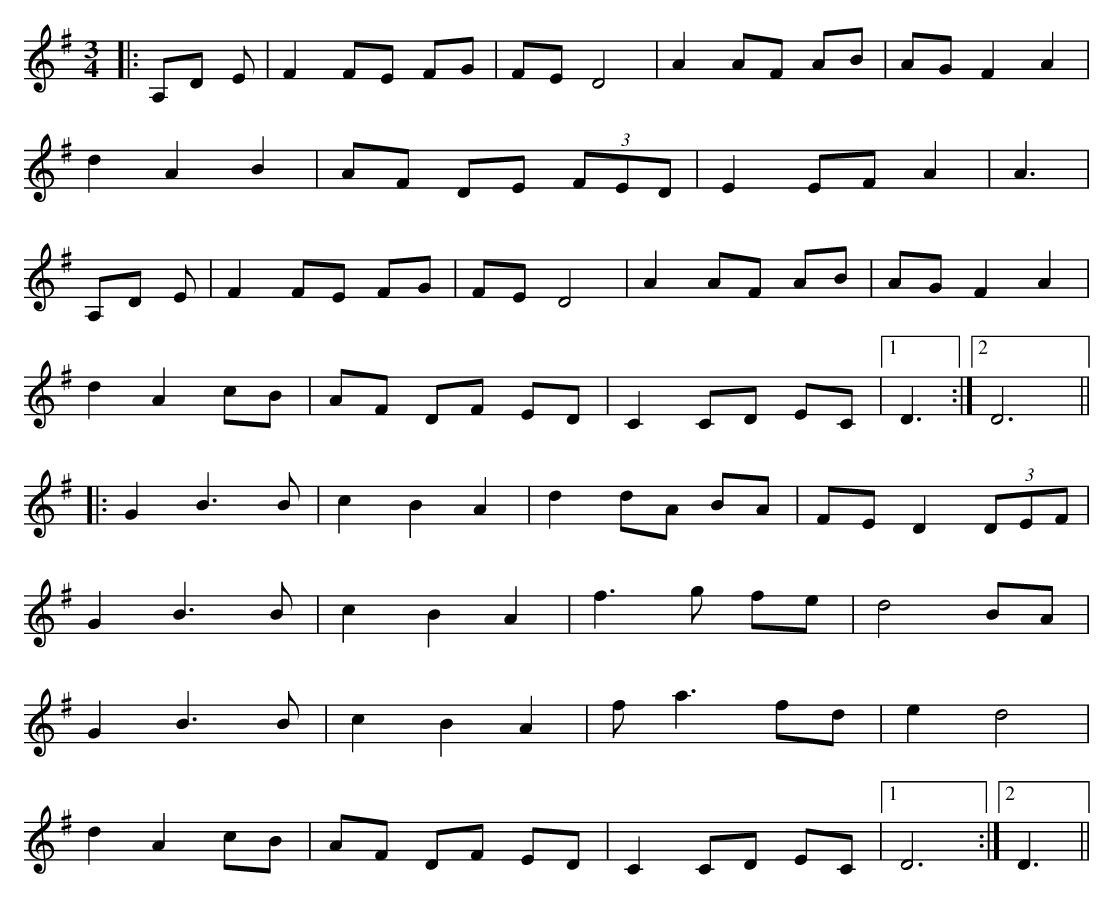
X:1
M:3/4
K:G
|:A,D E|F2 FE FG|FE D4|A2 AF AB|AG F2 A2|
d2 A2 B2|AF DE (3FED|E2 EF A2|A3|
A,D E|F2 FE FG|FE D4|A2 AF AB|AG F2 A2|
d2 A2 cB|AF DF ED|C2 CD EC|1 D3:|2 D6||
|:G2 B3 B|c2 B2 A2|d2 dA BA|FE D2 (3DEF|
G2 B3 B|c2 B2 A2|f3 g fe|d4 BA|
G2 B3 B|c2 B2 A2|f a3 fd|e2 d4|
d2 A2 cB|AF DF ED|C2 CD EC|1 D6:|2 D3||
